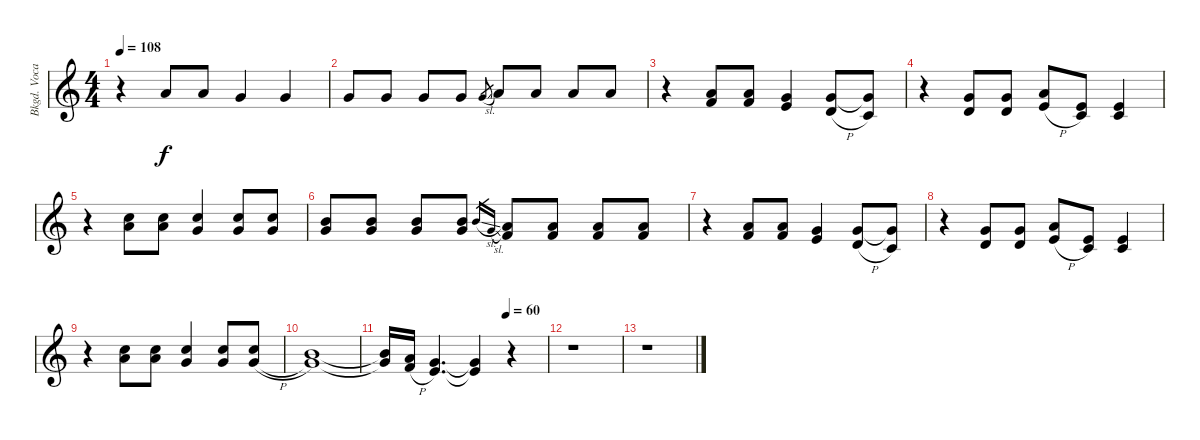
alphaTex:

\track ("Bkgd. Vocal" "Bkgd. Voca") {instrument lead6voice}
\staff {score}
\tuning (E4 B3 G3 D3 A2 E2) {hide}
\ts (4 4)
\tempo 108
\clef g2
\ks c
r.4{dy f} 5.1.8 5.1.8 3.1.4 3.1.4 |
3.1.8 3.1.8 3.1.8 3.1.8 3.1{sl}.8{gr} 5.1.8 5.1.8 5.1.8 5.1.8 |
r.4 (5.1 6.2).8 (5.1 6.2).8 (3.1 5.2).4 (3.1 3.2{h}).8 (3.1{t} 1.2).8 |
r.4 (3.1 3.2).8 (3.1 3.2).8 (5.1{h} 5.2{h}).8 (0.1 1.2).8 (0.1 1.2).4 |
r.4 (8.1 10.2).8 (8.1 10.2).8 (8.1 8.2).4 (8.1 8.2).8 (8.1 8.2).8 |
(7.1 8.2).8 (7.1 8.2).8 (7.1 8.2).8 (7.1 8.2).8 7.1{sl}.16{gr} 8.2{sl}.16{gr} (5.1 6.2).8 (5.1 6.2).8 (5.1 6.2).8 (5.1 6.2).8 |
r.4 (5.1 6.2).8 (5.1 6.2).8 (3.1 5.2).4 (3.1 3.2{h}).8 (3.1{t} 1.2).8 |
r.4 (3.1 3.2).8 (3.1 3.2).8 (5.1{h} 5.2{h}).8 (0.1 1.2).8 (0.1 1.2).4 |
r.4 (8.1 10.2).8 (8.1 10.2).8 (8.1 8.2).4 (8.1 8.2).8 (8.1{h} 8.2{h}).8 |
(7.1{h} 8.2{t}).1 |
\tempo (60 0.75)
(7.1{t} 8.2{t}).16 (5.1{h} 6.2{h}).16 (3.1 5.2).4{d} (3.1{t} 5.2{t}).4 r.4 |
r.1 |
r.1
